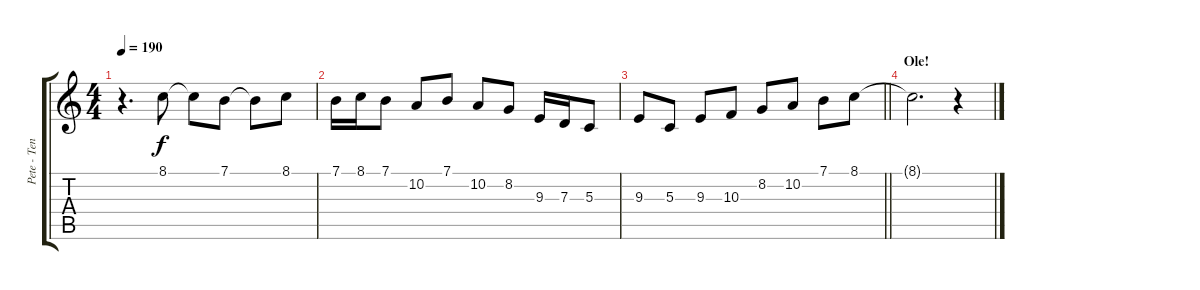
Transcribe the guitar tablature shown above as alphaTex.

\track ("Pete - Tenor Sax" "Pete - Ten") {instrument tenorsax}
\staff {score tabs}
\tuning (E4 B3 G3 D3 A2 E2) {hide}
\ts (4 4)
\tempo 190
\clef g2
\ks c
r.4{d dy f} 8.1.8 8.1{t}.8 7.1.8 7.1{t}.8 8.1.8 |
7.1.16 8.1.16 7.1.8 10.2.8 7.1.8 10.2.8 8.2.8 9.3.16 7.3.16 5.3.8 |
\barLineRight lightlight
9.3.8 5.3.8 9.3.8 10.3.8 8.2.8 10.2.8 7.1.8 8.1.8 |
\section ("" "Ole!")
8.1{t}.2{d volume 4} r.4
